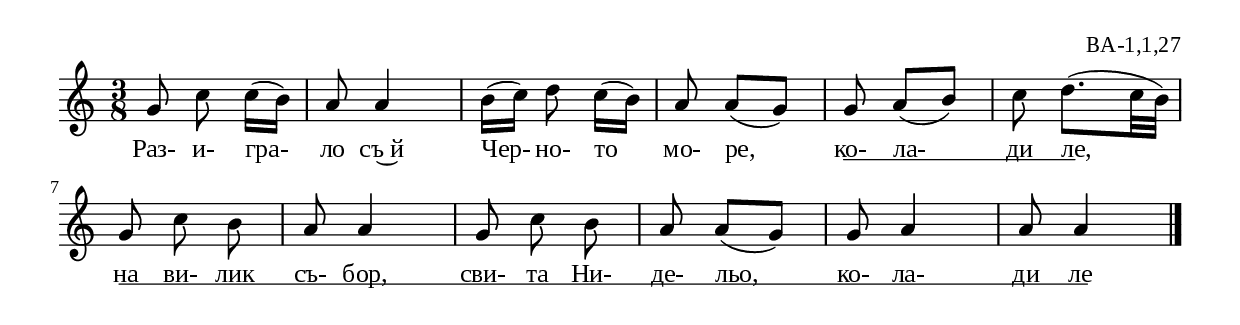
%{
ba_001_1_27
%}

\include "td-preamble.ly"

\score {
\relative c'' {
%\tempo 8 = 152
\time 3/8
g8 c\noBeam c16[( b]) | a8 a4 | b16[( c]) d8 c16[( b]) | a8 a[( g]) | g a[( b]) |
c8 d8.[( c32 b]) | g8 c\noBeam b | a8 a4 | g8 c\noBeam b | a8 a[( g]) |
g8 a4 | a8 a4
 \bar "|." 
}
\addlyrics { Раз- и- гра- ло съ~й Чер- но- то мо- ре, 
ко- \startTextSpan ла- ди ле, \stopTextSpan
на \startTextSpan ви- лик съ- бор, сви- та Ни- де- льо, 
ко- ла- ди ле \stopTextSpan }
%
\layout {
  indent = #0
  line-width = 190\mm
  ragged-right=##f
\context {
      \Lyrics
      \consists "Text_spanner_engraver"
      \override TextSpanner #'direction = #DOWN
      \override TextSpanner #'style = #'line    
      \override TextSpanner #'outside-staff-priority = ##f
      \override TextSpanner #'padding = #0.2 % sets the distance of the line from the lyrics
      \override TextSpanner #'bound-details =
      #`((left . ((Y . 0)
                  (padding . 0)
                  (attach-dir . ,LEFT)))
         (left-broken . ((end-on-note . #t)))
         (right . ((Y . 0)
                   (padding . 0)
                   (attach-dir . ,RIGHT))))
    }

}
%
\midi { 
	\context {
		\Score tempoWholesPerMinute = #(ly:make-moment 152 8)
		}
	}
}
%
\header{
  opus = "ВА-1,1,27"
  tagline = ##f
}


